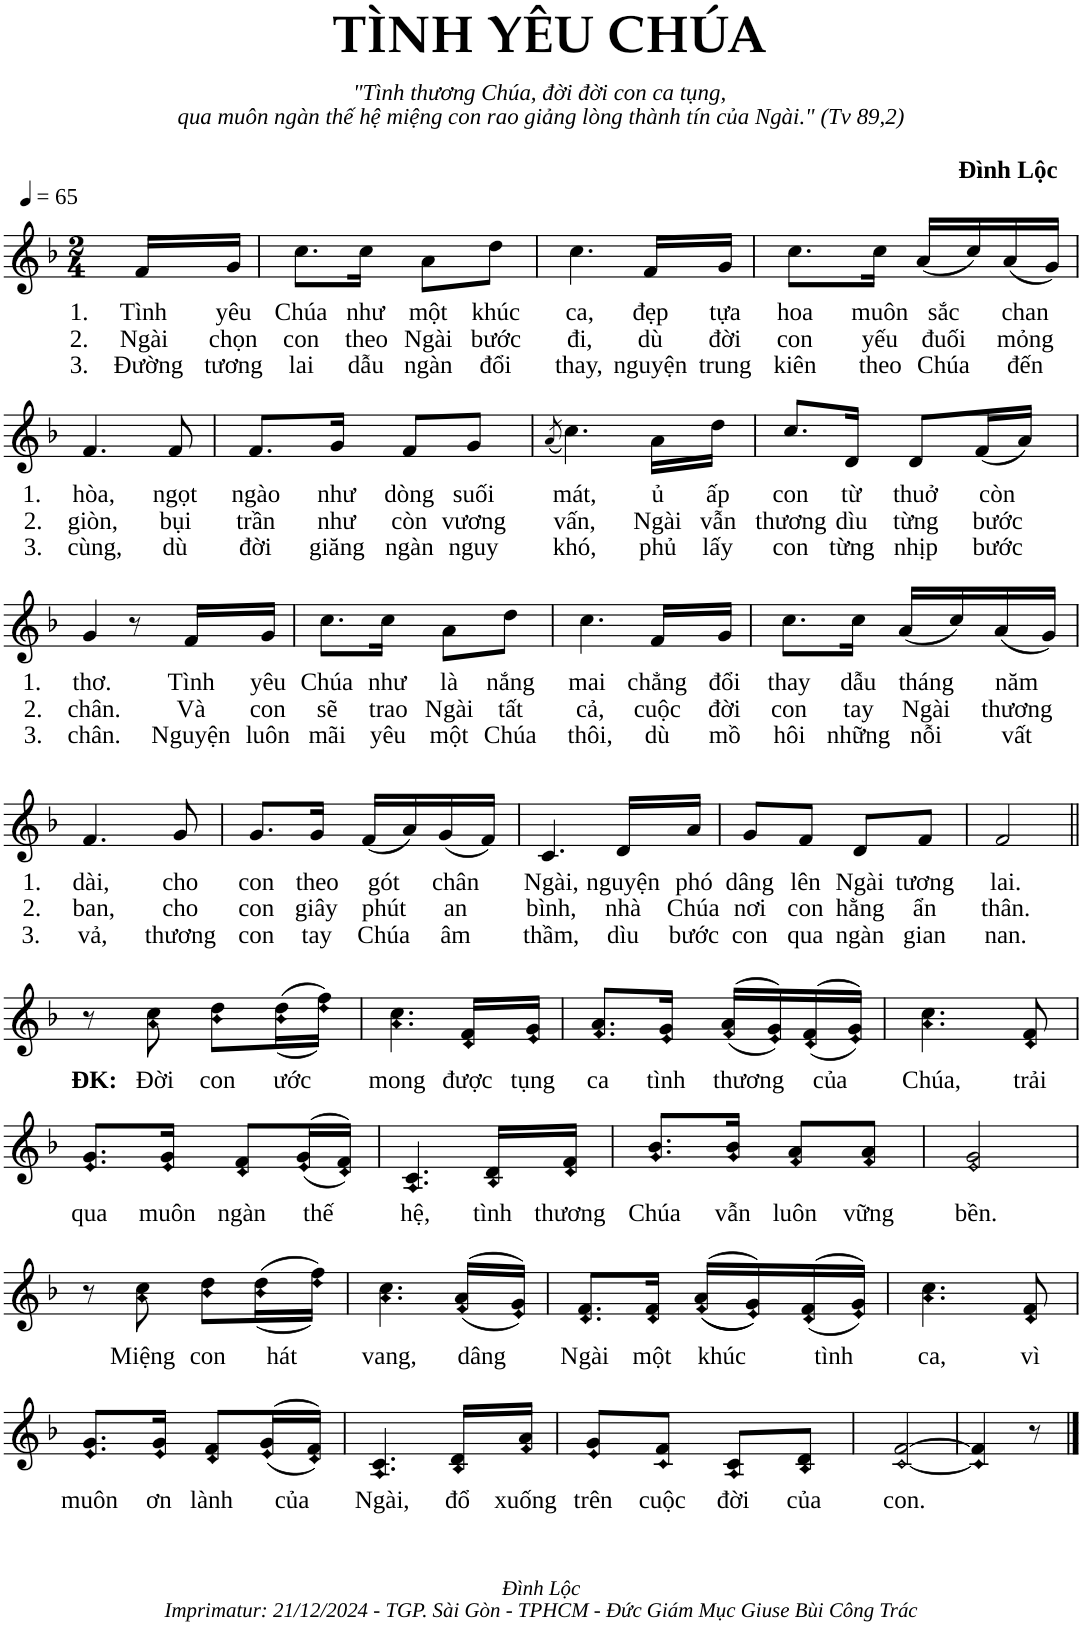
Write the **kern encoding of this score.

**kern	**text	**text	**text
*part1	*part1	*part1	*part1
*staff1	*staff1	*staff1	*staff1
*I"Piano	*	*	*
*I'Pno.	*	*	*
*clefG2	*	*	*
*k[b-]	*	*	*
*M2/4	*	*	*
*MM65	*	*	*
=1	=1	=1	=1
!	!LO:LY:b	!LO:LY:b	!LO:LY:b
16f/LL	1. Tình	2. Ngài	3. Đường
!	!LO:LY:b	!LO:LY:b	!LO:LY:b
16g/JJ	yêu	chọn	tương
=2	=2	=2	=2
!	!LO:LY:b	!LO:LY:b	!LO:LY:b
8.cc\L	Chúa	con	lai
!	!LO:LY:b	!LO:LY:b	!LO:LY:b
16cc\Jk	như	theo	dẫu
!	!LO:LY:b	!LO:LY:b	!LO:LY:b
8a\L	một	Ngài	ngàn
!	!LO:LY:b	!LO:LY:b	!LO:LY:b
8dd\J	khúc	bước	đổi
=3	=3	=3	=3
!	!LO:LY:b	!LO:LY:b	!LO:LY:b
4.cc\	ca,	đi,	thay,
!	!LO:LY:b	!LO:LY:b	!LO:LY:b
16f/LL	đẹp	dù	nguyện
!	!LO:LY:b	!LO:LY:b	!LO:LY:b
16g/JJ	tựa	đời	trung
=4	=4	=4	=4
!	!LO:LY:b	!LO:LY:b	!LO:LY:b
8.cc\L	hoa	con	kiên
!	!LO:LY:b	!LO:LY:b	!LO:LY:b
16cc\Jk	muôn	yếu	theo
!	!LO:LY:b	!LO:LY:b	!LO:LY:b
(16a/LL	sắc	đuối	Chúa
16cc/)	.	.	.
!	!LO:LY:b	!LO:LY:b	!LO:LY:b
(16a/	chan	mỏng	đến
16g/JJ)	.	.	.
!!LO:LB:g=z
=5	=5	=5	=5
!	!LO:LY:b	!LO:LY:b	!LO:LY:b
4.f/	1. hòa,	2. giòn,	3. cùng,
!	!LO:LY:b	!LO:LY:b	!LO:LY:b
8f/	ngọt	bụi	dù
=6	=6	=6	=6
!	!LO:LY:b	!LO:LY:b	!LO:LY:b
8.f/L	ngào	trần	đời
!	!LO:LY:b	!LO:LY:b	!LO:LY:b
16g/Jk	như	như	giăng
!	!LO:LY:b	!LO:LY:b	!LO:LY:b
8f/L	dòng	còn	ngàn
!	!LO:LY:b	!LO:LY:b	!LO:LY:b
8g/J	suối	vương	nguy
=7	=7	=7	=7
(8qa/	.	.	.
!	!LO:LY:b	!LO:LY:b	!LO:LY:b
4.cc\)	mát,	vấn,	khó,
!	!LO:LY:b	!LO:LY:b	!LO:LY:b
16a\LL	ủ	Ngài	phủ
!	!LO:LY:b	!LO:LY:b	!LO:LY:b
16dd\JJ	ấp	vẫn	lấy
=8	=8	=8	=8
!	!LO:LY:b	!LO:LY:b	!LO:LY:b
8.cc/L	con	thương	con
!	!LO:LY:b	!LO:LY:b	!LO:LY:b
16d/Jk	từ	dìu	từng
!	!LO:LY:b	!LO:LY:b	!LO:LY:b
8d/L	thuở	từng	nhịp
!	!LO:LY:b	!LO:LY:b	!LO:LY:b
(16f/L	còn	bước	bước
16a/JJ)	.	.	.
!!LO:LB:g=z
=9	=9	=9	=9
!	!LO:LY:b	!LO:LY:b	!LO:LY:b
4g/	1. thơ.	2. chân.	3. chân.
8r	.	.	.
!	!LO:LY:b	!LO:LY:b	!LO:LY:b
16f/LL	Tình	Và	Nguyện
!	!LO:LY:b	!LO:LY:b	!LO:LY:b
16g/JJ	yêu	con	luôn
=10	=10	=10	=10
!	!LO:LY:b	!LO:LY:b	!LO:LY:b
8.cc\L	Chúa	sẽ	mãi
!	!LO:LY:b	!LO:LY:b	!LO:LY:b
16cc\Jk	như	trao	yêu
!	!LO:LY:b	!LO:LY:b	!LO:LY:b
8a\L	là	Ngài	một
!	!LO:LY:b	!LO:LY:b	!LO:LY:b
8dd\J	nắng	tất	Chúa
=11	=11	=11	=11
!	!LO:LY:b	!LO:LY:b	!LO:LY:b
4.cc\	mai	cả,	thôi,
!	!LO:LY:b	!LO:LY:b	!LO:LY:b
16f/LL	chẳng	cuộc	dù
!	!LO:LY:b	!LO:LY:b	!LO:LY:b
16g/JJ	đổi	đời	mồ
=12	=12	=12	=12
!	!LO:LY:b	!LO:LY:b	!LO:LY:b
8.cc\L	thay	con	hôi
!	!LO:LY:b	!LO:LY:b	!LO:LY:b
16cc\Jk	dẫu	tay	những
!	!LO:LY:b	!LO:LY:b	!LO:LY:b
(16a/LL	tháng	Ngài	nỗi
16cc/)	.	.	.
!	!LO:LY:b	!LO:LY:b	!LO:LY:b
(16a/	năm	thương	vất
16g/JJ)	.	.	.
!!LO:LB:g=z
=13	=13	=13	=13
!	!LO:LY:b	!LO:LY:b	!LO:LY:b
4.f/	1. dài,	2. ban,	3. vả,
!	!LO:LY:b	!LO:LY:b	!LO:LY:b
8g/	cho	cho	thương
=14	=14	=14	=14
!	!LO:LY:b	!LO:LY:b	!LO:LY:b
8.g/L	con	con	con
!	!LO:LY:b	!LO:LY:b	!LO:LY:b
16g/Jk	theo	giây	tay
!	!LO:LY:b	!LO:LY:b	!LO:LY:b
(16f/LL	gót	phút	Chúa
16a/)	.	.	.
!	!LO:LY:b	!LO:LY:b	!LO:LY:b
(16g/	chân	an	âm
16f/JJ)	.	.	.
=15	=15	=15	=15
!	!LO:LY:b	!LO:LY:b	!LO:LY:b
4.c/	Ngài,	bình,	thầm,
!	!LO:LY:b	!LO:LY:b	!LO:LY:b
16d/LL	nguyện	nhà	dìu
!	!LO:LY:b	!LO:LY:b	!LO:LY:b
16a/JJ	phó	Chúa	bước
=16	=16	=16	=16
!	!LO:LY:b	!LO:LY:b	!LO:LY:b
8g/L	dâng	nơi	con
!	!LO:LY:b	!LO:LY:b	!LO:LY:b
8f/J	lên	con	qua
!	!LO:LY:b	!LO:LY:b	!LO:LY:b
8d/L	Ngài	hằng	ngàn
!	!LO:LY:b	!LO:LY:b	!LO:LY:b
8f/J	tương	ẩn	gian
=17	=17	=17	=17
!	!LO:LY:b	!LO:LY:b	!LO:LY:b
2f/	lai.	thân.	nan.
!!LO:LB:g=z
=18||	=18||	=18||	=18||
8r	.	.	.
!	!LO:LY:b	!	!
8a\ 8cc\	ĐK: Đời	.	.
!	!LO:LY:b	!	!
8b-\ 8dd\L	con	.	.
!	!LO:LY:b	!	!
(<(16b-\ 16dd\L	ước	.	.
16dd\ 16ff\JJ))	.	.	.
=19	=19	=19	=19
!	!LO:LY:b	!	!
4.a\ 4.cc\	mong	.	.
!	!LO:LY:b	!	!
16d/ 16f/LL	được	.	.
!	!LO:LY:b	!	!
16e/ 16g/JJ	tụng	.	.
=20	=20	=20	=20
!	!LO:LY:b	!	!
8.f/ 8.a/L	ca	.	.
!	!LO:LY:b	!	!
16e/ 16g/Jk	tình	.	.
!	!LO:LY:b	!	!
(>(16f/ 16a/LL	thương	.	.
16e/ 16g/))	.	.	.
!	!LO:LY:b	!	!
(>(16d/ 16f/	của	.	.
16e/ 16g/JJ))	.	.	.
=21	=21	=21	=21
!	!LO:LY:b	!	!
4.a\ 4.cc\	Chúa,	.	.
!	!LO:LY:b	!	!
8d/ 8f/	trải	.	.
!!LO:LB:g=z
=22	=22	=22	=22
!	!LO:LY:b	!	!
8.e/ 8.g/L	qua	.	.
!	!LO:LY:b	!	!
16e/ 16g/Jk	muôn	.	.
!	!LO:LY:b	!	!
8d/ 8f/L	ngàn	.	.
!	!LO:LY:b	!	!
(>(16e/ 16g/L	thế	.	.
16d/ 16f/JJ))	.	.	.
=23	=23	=23	=23
!	!LO:LY:b	!	!
4.A/ 4.c/	hệ,	.	.
!	!LO:LY:b	!	!
16B-/ 16d/LL	tình	.	.
!	!LO:LY:b	!	!
16d/ 16f/JJ	thương	.	.
=24	=24	=24	=24
!	!LO:LY:b	!	!
8.g/ 8.b-/L	Chúa	.	.
!	!LO:LY:b	!	!
16g/ 16b-/Jk	vẫn	.	.
!	!LO:LY:b	!	!
8f/ 8a/L	luôn	.	.
!	!LO:LY:b	!	!
8f/ 8a/J	vững	.	.
=25	=25	=25	=25
!	!LO:LY:b	!	!
2e/ 2g/	bền.	.	.
!!LO:LB:g=z
=26	=26	=26	=26
8r	.	.	.
!	!LO:LY:b	!	!
8a\ 8cc\	Miệng	.	.
!	!LO:LY:b	!	!
8b-\ 8dd\L	con	.	.
!	!LO:LY:b	!	!
(<(16b-\ 16dd\L	hát	.	.
16dd\ 16ff\JJ))	.	.	.
=27	=27	=27	=27
!	!LO:LY:b	!	!
4.a\ 4.cc\	vang,	.	.
!	!LO:LY:b	!	!
(>(16f/ 16a/LL	dâng	.	.
16e/ 16g/JJ))	.	.	.
=28	=28	=28	=28
!	!LO:LY:b	!	!
8.d/ 8.f/L	Ngài	.	.
!	!LO:LY:b	!	!
16d/ 16f/Jk	một	.	.
!	!LO:LY:b	!	!
(>((16f/ 16a/LL	khúc	.	.
16e/ 16g/)))	.	.	.
!	!LO:LY:b	!	!
(>(16d/ 16f/	tình	.	.
16e/ 16g/JJ))	.	.	.
=29	=29	=29	=29
!	!LO:LY:b	!	!
4.a\ 4.cc\	ca,	.	.
!	!LO:LY:b	!	!
8d/ 8f/	vì	.	.
!!LO:LB:g=z
=30	=30	=30	=30
!	!LO:LY:b	!	!
8.e/ 8.g/L	muôn	.	.
!	!LO:LY:b	!	!
16e/ 16g/Jk	ơn	.	.
!	!LO:LY:b	!	!
8d/ 8f/L	lành	.	.
!	!LO:LY:b	!	!
(>(16e/ 16g/L	của	.	.
16d/ 16f/JJ))	.	.	.
=31	=31	=31	=31
!	!LO:LY:b	!	!
4.A/ 4.c/	Ngài,	.	.
!	!LO:LY:b	!	!
16B-/ 16d/LL	đổ	.	.
!	!LO:LY:b	!	!
16f/ 16a/JJ	xuống	.	.
=32	=32	=32	=32
!	!LO:LY:b	!	!
8e/ 8g/L	trên	.	.
!	!LO:LY:b	!	!
8c/ 8f/J	cuộc	.	.
!	!LO:LY:b	!	!
8A/ 8c/L	đời	.	.
!	!LO:LY:b	!	!
8B-/ 8d/J	của	.	.
=33	=33	=33	=33
!	!LO:LY:b	!	!
[2c/ [2f/	con.	.	.
=34	=34	=34	=34
4c/] 4f/]	.	.	.
8r	.	.	.
==	==	==	==
*-	*-	*-	*-
